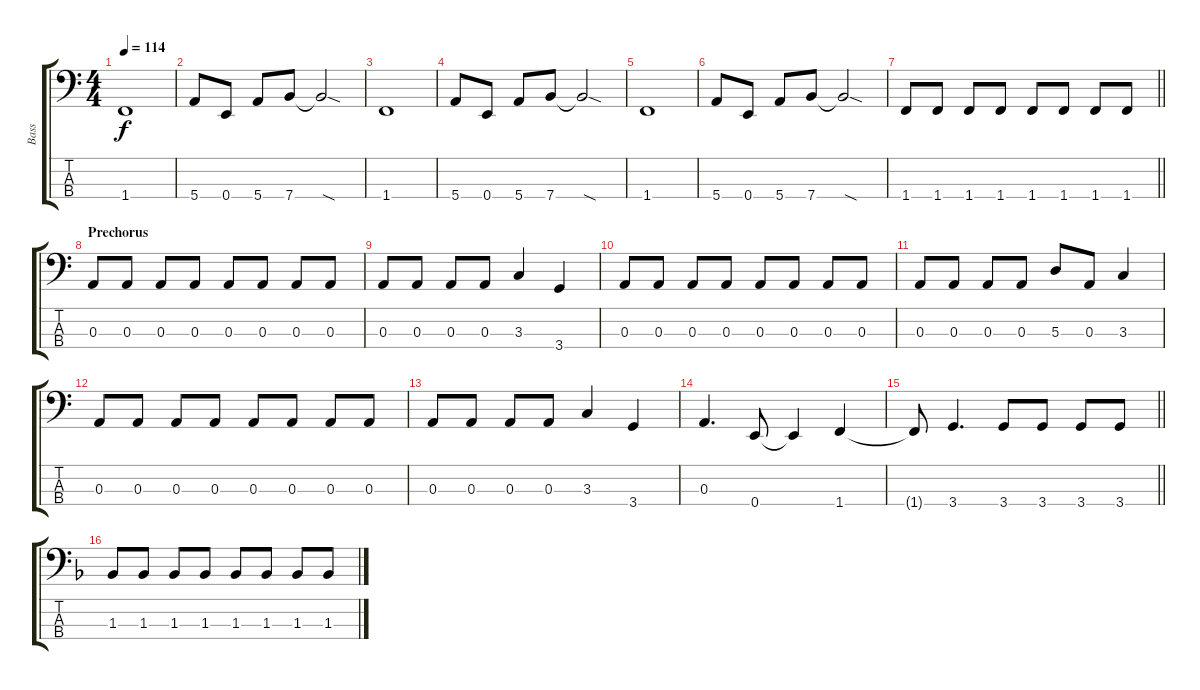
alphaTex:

\track ("Bass" "Bass") {instrument electricbasspick}
\staff {score tabs}
\tuning (G2 D2 A1 E1) {hide}
\ts (4 4)
\tempo 114
\clef f4
\ks c
1.4.1{dy f} |
5.4.8 0.4.8 5.4.8 7.4.8 7.4{sod t}.2 |
1.4.1 |
5.4.8 0.4.8 5.4.8 7.4.8 7.4{sod t}.2 |
1.4.1 |
5.4.8 0.4.8 5.4.8 7.4.8 7.4{sod t}.2 |
\barLineRight lightlight
1.4.8 1.4.8 1.4.8 1.4.8 1.4.8 1.4.8 1.4.8 1.4.8 |
\section ("" "Prechorus")
0.3.8 0.3.8 0.3.8 0.3.8 0.3.8 0.3.8 0.3.8 0.3.8 |
0.3.8 0.3.8 0.3.8 0.3.8 3.3.4 3.4.4 |
0.3.8 0.3.8 0.3.8 0.3.8 0.3.8 0.3.8 0.3.8 0.3.8 |
0.3.8 0.3.8 0.3.8 0.3.8 5.3.8 0.3.8 3.3.4 |
0.3.8 0.3.8 0.3.8 0.3.8 0.3.8 0.3.8 0.3.8 0.3.8 |
0.3.8 0.3.8 0.3.8 0.3.8 3.3.4 3.4.4 |
0.3.4{d} 0.4.8 0.4{t}.4 1.4.4 |
\barLineRight lightlight
1.4{t}.8 3.4.4{d} 3.4.8 3.4.8 3.4.8 3.4.8 |
\ks dminor
1.3.8 1.3.8 1.3.8 1.3.8 1.3.8 1.3.8 1.3.8 1.3.8
